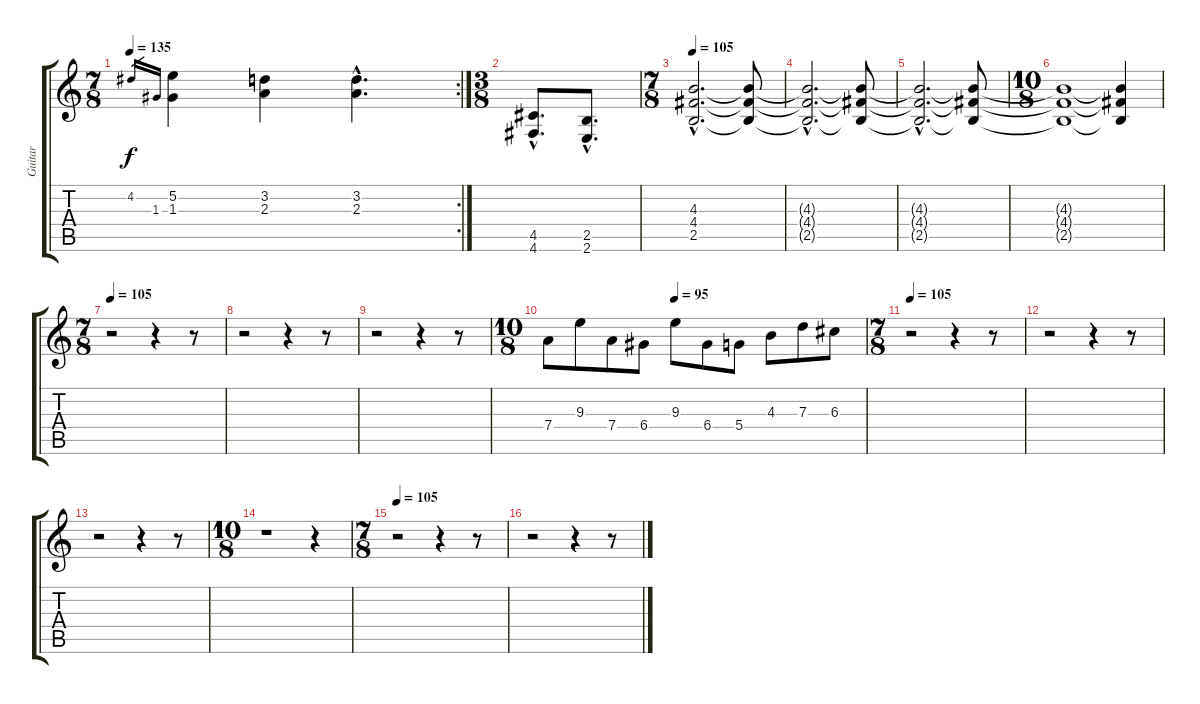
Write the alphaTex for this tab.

\track ("Guitar" "Guitar") {instrument distortionguitar}
\staff {score tabs}
\tuning (E4 B3 G3 D3 A2 D2) {hide}
\rc 2
\ts (7 8)
\tempo 135
\clef g2
\ks c
4.2.16{gr dy f} 1.3.16{gr} (5.2 1.3).4 (3.2 2.3).4 (3.2{hac} 2.3{hac}).4{d} |
\ts (3 8)
(4.5{hac} 4.6{hac}).8{d} (2.5{hac} 2.6{hac}).8{d} |
\ts (7 8)
\tempo 105
(4.3{hac} 4.4{hac} 2.5{hac}).2{d} (4.3{t} 4.4{t} 2.5{t}).8 |
(4.3{hac t} 4.4{hac t} 2.5{hac t}).2{d volume 11} (4.3{t} 4.4{t} 2.5{t}).8 |
(4.3{hac t} 4.4{hac t} 2.5{hac t}).2{d volume 9} (4.3{t} 4.4{t} 2.5{t}).8 |
\ts (10 8)
(4.3{t} 4.4{t} 2.5{t}).1{volume 7} (4.3{t} 4.4{t} 2.5{t}).4 |
\ts (7 8)
\tempo 105
r.2{volume 13} r.4 r.8 |
r.2 r.4 r.8 |
r.2 r.4 r.8 |
\ts (10 8)
\tempo (95 0.4)
7.4.8 9.3.8 7.4.8 6.4.8 9.3.8 6.4.8 5.4.8 4.3.8 7.3.8 6.3.8 |
\ts (7 8)
\tempo 105
r.2 r.4 r.8 |
r.2 r.4 r.8 |
r.2 r.4 r.8 |
\ts (10 8)
r.1 r.4 |
\ts (7 8)
\tempo 105
r.2 r.4 r.8 |
r.2 r.4 r.8
